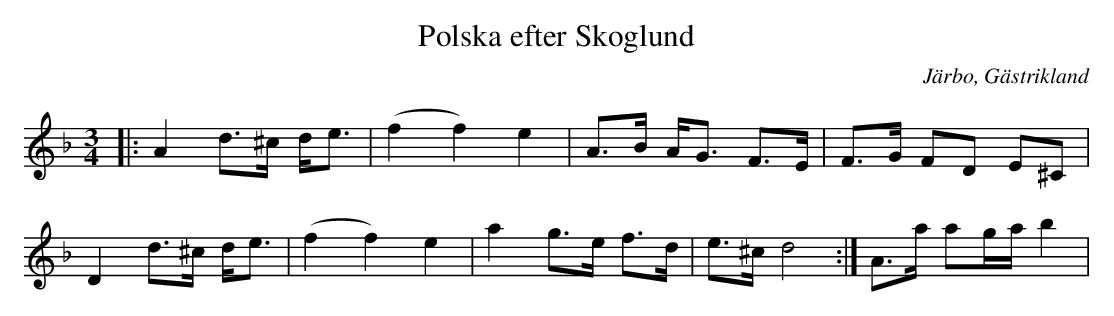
X:1
T: Polska efter Skoglund
O: Järbo, Gästrikland
M: 3/4
L: 1/16
K: Dm
|:A4 d2>^c2 d2<e2 |(f4f4) e4| A2>B2 A2<G2 F2>E2|F2>G2 F2D2 E2^C2|D4 d2>^c2 d2<e2 |(f4f4) e4|a4 g2>e2 f2>d2|e2>^c2 d8:|A2>a2 a2ga b4|
